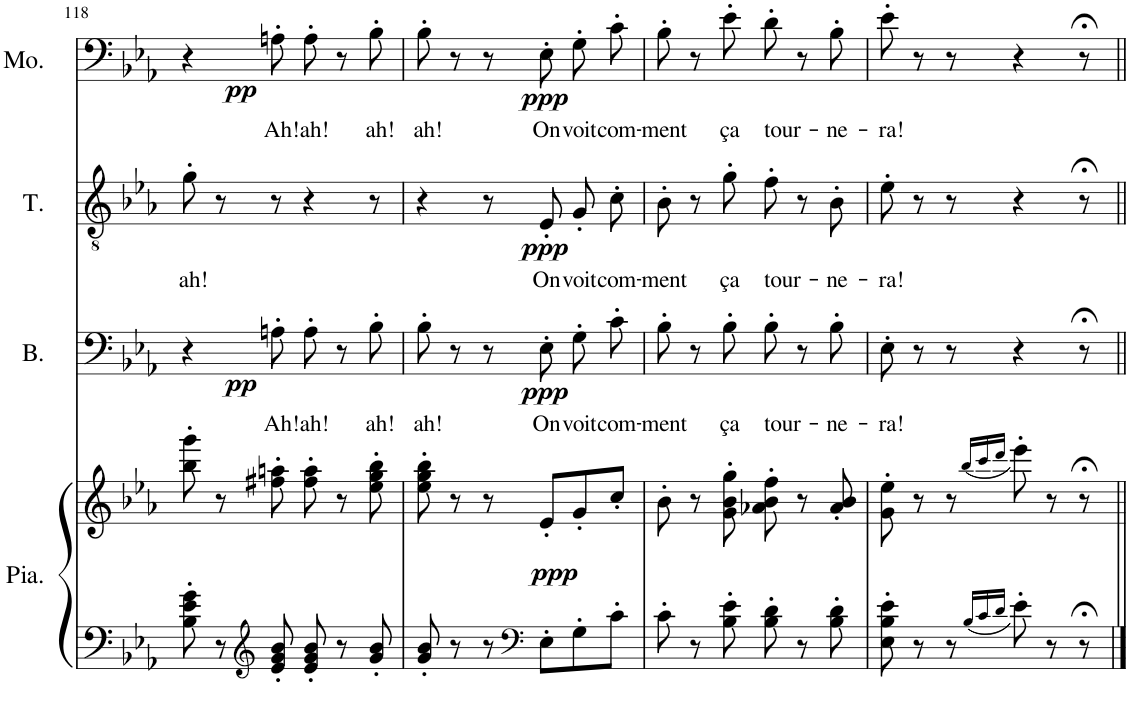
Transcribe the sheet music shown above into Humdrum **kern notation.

**kern	**kern	**dynam	**kern	**text	**dynam	**kern	**text	**dynam	**kern	**text	**dynam
*part4	*part4	*part4	*part3	*part3	*part3	*part2	*part2	*part2	*part1	*part1	*part1
*staff5	*staff4	*staff4/5	*staff3	*staff3	*staff3	*staff2	*staff2	*staff2	*staff1	*staff1	*staff1
*I"Piano	*	*	*I"Bass	*	*	*I"Ténor	*	*	*I"Morales	*	*
*I'Pia.	*	*	*I'B.	*	*	*I'T.	*	*	*I'Mo.	*	*
!!LO:PB:g=z
*clefF4	*clefG2	*	*clefF4	*	*	*clefGv2	*	*	*clefF4	*	*
*k[b-e-a-]	*k[b-e-a-]	*	*k[b-e-a-]	*	*	*k[b-e-a-]	*	*	*k[b-e-a-]	*	*
*M6/8	*M6/8	*	*M6/8	*	*	*M6/8	*	*	*M6/8	*	*
=118	=118	=118	=118	=118	=118	=118	=118	=118	=118	=118	=118
!	!	!	!	!	!	!	!LO:LY:b	!	!	!	!
8B-\' 8e-\' 8g\'	8bb-\' 8ggg\'	.	4r	.	.	8g'\	ah!	.	4r	.	.
8r	8r	.	.	.	.	8r	.	.	.	.	.
*clefG2	*	*	*	*	*	*	*	*	*	*	*
!	!	!	!	!LO:LY:b	!LO:DY:b	!	!	!	!	!LO:LY:b	!LO:DY:b
8e-/' 8g/' 8b-/'	8ff#X\' 8aan\'	.	8An'\	Ah!	pp	8r	.	.	8An'\	Ah!	pp
!	!	!	!	!LO:LY:b	!	!	!	!	!	!LO:LY:b	!
8e-/' 8g/' 8b-/'	8ff#\' 8aa\'	.	8A'\	ah!	.	4r	.	.	8A'\	ah!	.
8r	8r	.	8r	.	.	.	.	.	8r	.	.
!	!	!	!	!LO:LY:b	!	!	!	!	!	!LO:LY:b	!
8g/' 8b-/'	8ee-\' 8gg\' 8bb-\'	.	8B-'\	ah!	.	8r	.	.	8B-'\	ah!	.
=119	=119	=119	=119	=119	=119	=119	=119	=119	=119	=119	=119
!	!	!	!	!LO:LY:b	!	!	!	!	!	!LO:LY:b	!
8g/' 8b-/'	8ee-\' 8gg\' 8bb-\'	.	8B-'\	ah!	.	4r	.	.	8B-'\	ah!	.
8r	8r	.	8r	.	.	.	.	.	8r	.	.
8r	8r	.	8r	.	.	8r	.	.	8r	.	.
*clefF4	*	*	*	*	*	*	*	*	*	*	*
!	!	!LO:DY:b	!	!LO:LY:b	!LO:DY:b	!	!LO:LY:b	!LO:DY:b	!	!LO:LY:b	!LO:DY:b
8E-'\L	8e-'/L	ppp	8E-'\L	On	ppp	8E-'/L	On	ppp	8E-'\L	On	ppp
!	!	!	!	!LO:LY:b	!	!	!LO:LY:b	!	!	!LO:LY:b	!
8G'\	8g'/	.	8G'\	voit	.	8G'/	voit	.	8G'\	voit	.
!	!	!	!	!LO:LY:b	!	!	!LO:LY:b	!	!	!LO:LY:b	!
8c'\J	8cc'/J	.	8c'\J	com-	.	8c'/J	com-	.	8c'\J	com-	.
=120	=120	=120	=120	=120	=120	=120	=120	=120	=120	=120	=120
!	!	!	!	!LO:LY:b	!	!	!LO:LY:b	!	!	!LO:LY:b	!
8c'\	8b-'\	.	8B-'\	-ment	.	8B-'\	-ment	.	8B-'\	-ment	.
8r	8r	.	8r	.	.	8r	.	.	8r	.	.
!	!	!	!	!LO:LY:b	!	!	!LO:LY:b	!	!	!LO:LY:b	!
8B-\' 8e-\'	8g\' 8b-\' 8gg\'	.	8B-'\	ça	.	8g'\	ça	.	8e-'\	ça	.
!	!	!	!	!LO:LY:b	!	!	!LO:LY:b	!	!	!LO:LY:b	!
8B-\' 8d\'	8a-X\' 8b-\' 8ff\'	.	8B-'\	tour-	.	8f'\	tour-	.	8d'\	tour-	.
8r	8r	.	8r	.	.	8r	.	.	8r	.	.
!	!	!	!	!LO:LY:b	!	!	!LO:LY:b	!	!	!LO:LY:b	!
8B-\' 8d\'	8a-/' 8b-/'	.	8B-'\	-ne-	.	8B-'\	-ne-	.	8B-'\	-ne-	.
=121	=121	=121	=121	=121	=121	=121	=121	=121	=121	=121	=121
!	!	!	!	!LO:LY:b	!	!	!LO:LY:b	!	!	!LO:LY:b	!
8E-\' 8B-\' 8e-\'	8g\' 8ee-\'	.	8E-'\	-ra!	.	8e-'\	-ra!	.	8e-'\	-ra!	.
8r	8r	.	8r	.	.	8r	.	.	8r	.	.
8r	8r	.	8r	.	.	8r	.	.	8r	.	.
16qB-/LL	(16qbb-/LL	.	.	.	.	.	.	.	.	.	.
16qc/	16qccc/	.	.	.	.	.	.	.	.	.	.
16qd/JJ	16qddd/JJ	.	.	.	.	.	.	.	.	.	.
8e-'\	8eee-'\)	.	4r	.	.	4r	.	.	4r	.	.
8r	8r	.	.	.	.	.	.	.	.	.	.
8r;<	8r;<	.	8r;<	.	.	8r;<	.	.	8r;<	.	.
=||	=||	=||	=||	=||	=||	=||	=||	=||	=||	=||	=||
*-	*-	*-	*-	*-	*-	*-	*-	*-	*-	*-	*-
